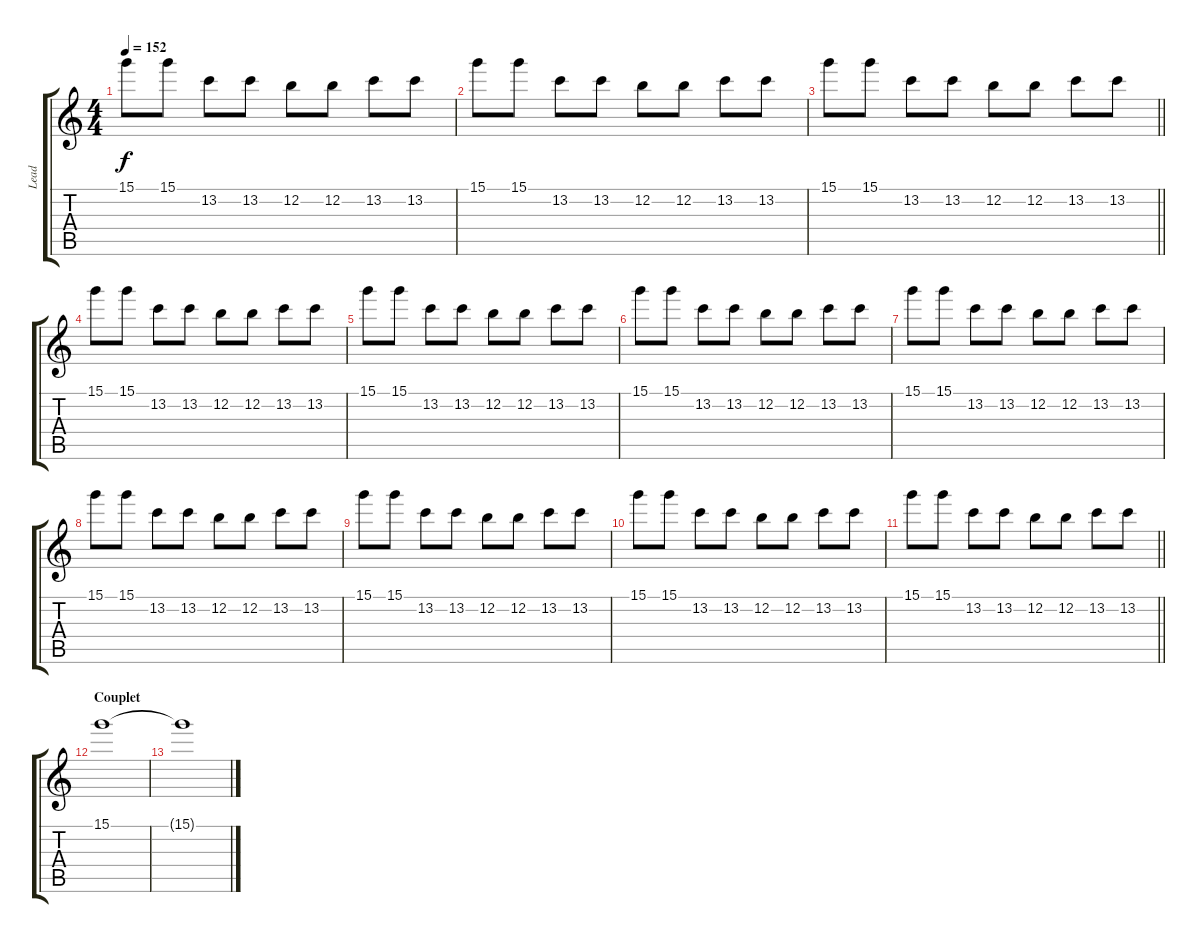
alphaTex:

\track ("Lead" "Lead") {instrument overdrivenguitar}
\staff {score tabs}
\tuning (E4 B3 G3 D3 A2 E2) {hide}
\ts (4 4)
\tempo 152
\clef g2
\ks c
15.1.8{dy f} 15.1.8 13.2.8 13.2.8 12.2.8 12.2.8 13.2.8 13.2.8 |
15.1.8 15.1.8 13.2.8 13.2.8 12.2.8 12.2.8 13.2.8 13.2.8 |
\barLineRight lightlight
15.1.8 15.1.8 13.2.8 13.2.8 12.2.8 12.2.8 13.2.8 13.2.8 |
15.1.8 15.1.8 13.2.8 13.2.8 12.2.8 12.2.8 13.2.8 13.2.8 |
15.1.8 15.1.8 13.2.8 13.2.8 12.2.8 12.2.8 13.2.8 13.2.8 |
15.1.8 15.1.8 13.2.8 13.2.8 12.2.8 12.2.8 13.2.8 13.2.8 |
15.1.8 15.1.8 13.2.8 13.2.8 12.2.8 12.2.8 13.2.8 13.2.8 |
15.1.8 15.1.8 13.2.8 13.2.8 12.2.8 12.2.8 13.2.8 13.2.8 |
15.1.8 15.1.8 13.2.8 13.2.8 12.2.8 12.2.8 13.2.8 13.2.8 |
15.1.8 15.1.8 13.2.8 13.2.8 12.2.8 12.2.8 13.2.8 13.2.8 |
\barLineRight lightlight
15.1.8 15.1.8 13.2.8 13.2.8 12.2.8 12.2.8 13.2.8 13.2.8 |
\section ("" "Couplet")
15.1.1 |
15.1{t}.1
